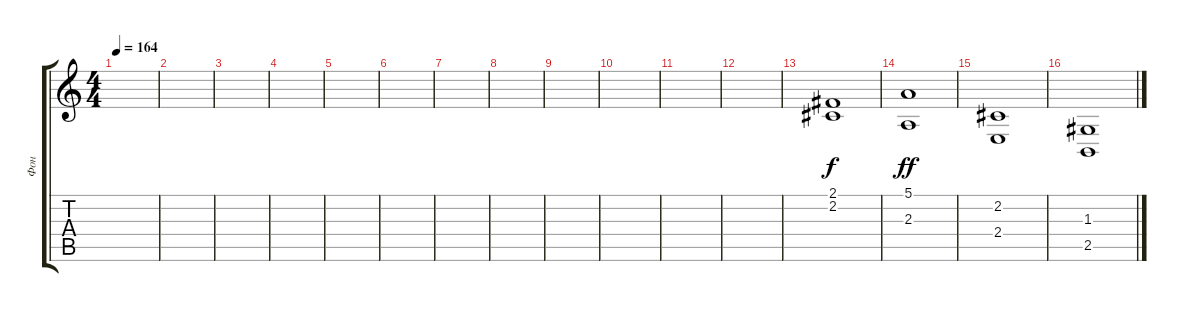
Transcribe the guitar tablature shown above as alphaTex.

\track ("Фон" "Фон") {instrument stringensemble1}
\staff {score tabs}
\tuning (E4 B3 G3 D3 A2 E2) {hide}
\ts (4 4)
\tempo 164
\clef g2
\ks c
|
|
|
|
|
|
|
|
|
|
|
|
(2.1 2.2).1{volume 4} |
(5.1 2.3).1{dy ff} |
(2.2 2.4).1 |
(1.3 2.5).1
